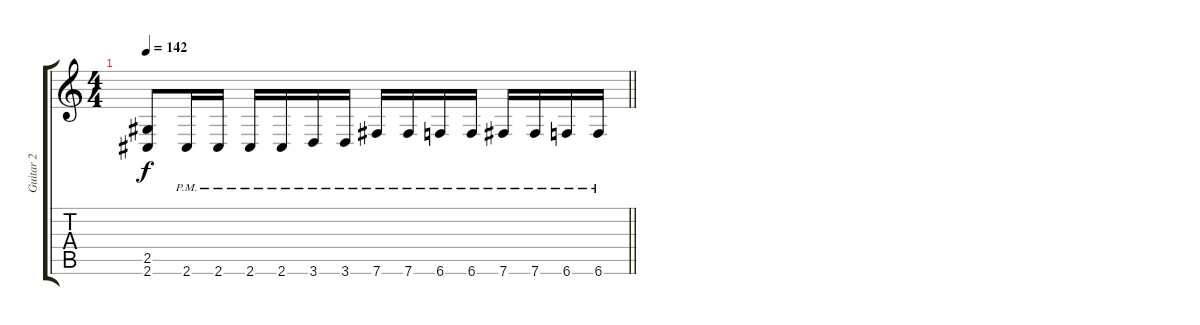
\track ("Guitar 2" "Guitar 2") {instrument distortionguitar}
\staff {score tabs}
\tuning (Db4 Ab3 E3 B2 Gb2 B1) {hide}
\ts (4 4)
\tempo 142
\clef g2
\barLineRight lightlight
\ks c
(2.5{t} 2.6{t}).8{dy f} 2.6{pm}.16 2.6{pm}.16 2.6{pm}.16 2.6{pm}.16 3.6{pm}.16 3.6{pm}.16 7.6{pm}.16 7.6{pm}.16 6.6{pm}.16 6.6{pm}.16 7.6{pm}.16 7.6{pm}.16 6.6{pm}.16 6.6{pm}.16
